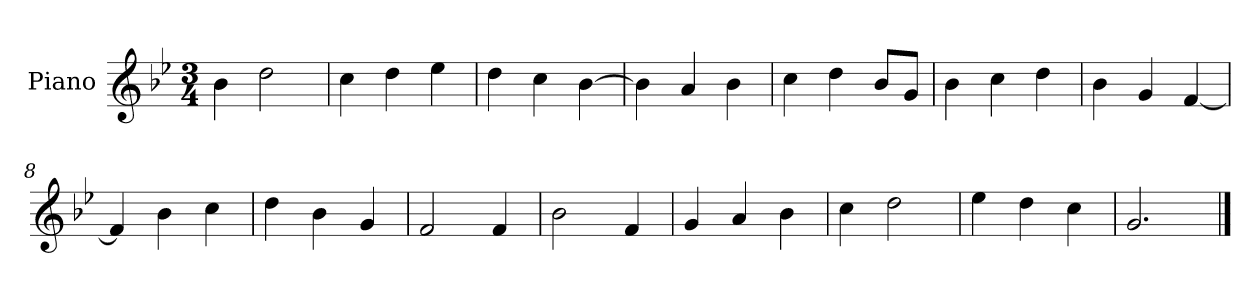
**kern
*part1
*staff1
*I"Piano
*I'P-no
*clefG2
*k[b-e-]
*M3/4
*MM177
=1
4b-\
2dd\
=2
4cc\
4dd\
4ee-\
=3
4dd\
4cc\
[4b-\
=4
4b-\]
4a/
4b-\
=5
4cc\
4dd\
8b-/L
8g/J
=6
4b-\
4cc\
4dd\
=7
4b-\
4g/
[4f/
=8
4f/]
4b-\
4cc\
=9
4dd\
4b-\
4g/
=10
2f/
4f/
=11
2b-\
4f/
!!LO:LB:g=z
=12
4g/
4a/
4b-\
=13
4cc\
2dd\
=14
4ee-\
4dd\
4cc\
=15
2.g/
==
*-
